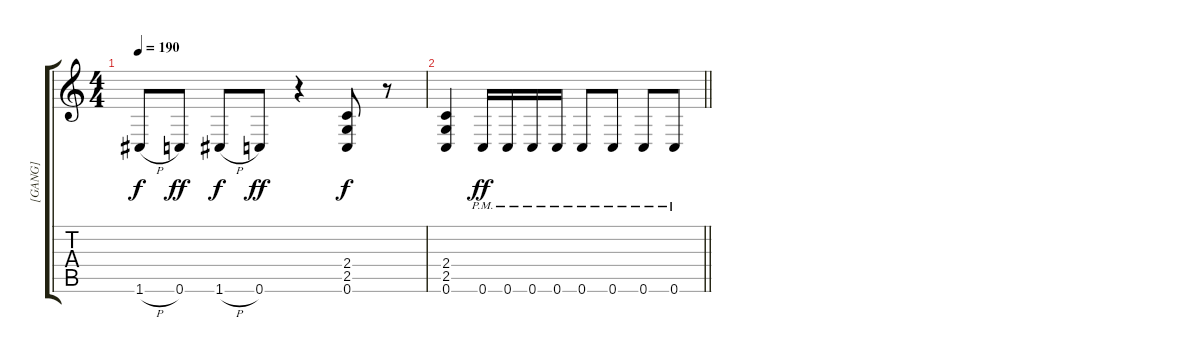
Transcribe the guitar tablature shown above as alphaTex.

\track ("[GANG]" "[GANG]") {instrument distortionguitar}
\staff {score tabs}
\tuning (C4 G3 Eb3 Bb2 F2 C2) {hide}
\ts (4 4)
\tempo 190
\clef g2
\ks c
1.6{h}.8{dy f} 0.6.8{dy ff} 1.6{h}.8{dy f} 0.6.8{dy ff} r.4 (2.4 2.5 0.6).8{dy f} r.8 |
\barLineRight lightlight
(2.4 2.5 0.6).4 0.6{pm}.16{dy ff} 0.6{pm}.16 0.6{pm}.16 0.6{pm}.16 0.6{pm}.8 0.6{pm}.8 0.6{pm}.8 0.6{pm}.8
